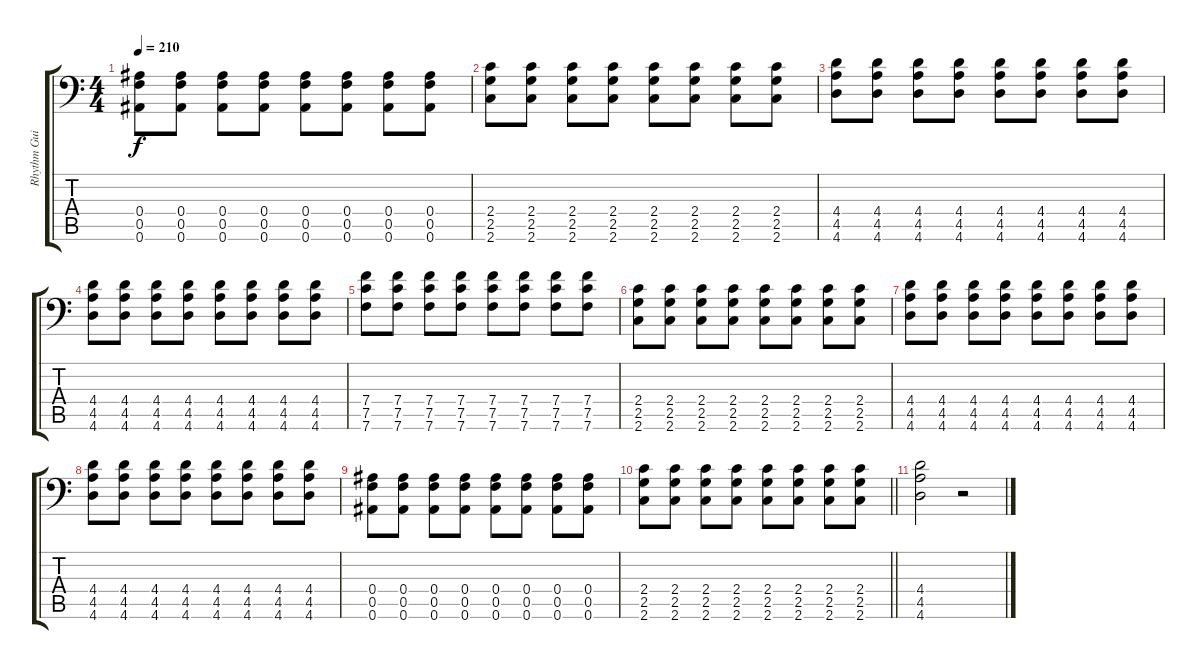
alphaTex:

\track ("Rhythm Guitar: Chris Di Carlo" "Rhythm Gui") {instrument distortionguitar}
\staff {score tabs}
\tuning (C4 G3 Eb3 Bb2 F2 Bb1) {hide}
\ts (4 4)
\tempo 210
\clef f4
\ks c
(0.4 0.5 0.6).8{dy f} (0.4 0.5 0.6).8 (0.4 0.5 0.6).8 (0.4 0.5 0.6).8 (0.4 0.5 0.6).8 (0.4 0.5 0.6).8 (0.4 0.5 0.6).8 (0.4 0.5 0.6).8 |
(2.4 2.5 2.6).8 (2.4 2.5 2.6).8 (2.4 2.5 2.6).8 (2.4 2.5 2.6).8 (2.4 2.5 2.6).8 (2.4 2.5 2.6).8 (2.4 2.5 2.6).8 (2.4 2.5 2.6).8 |
(4.4 4.5 4.6).8 (4.4 4.5 4.6).8 (4.4 4.5 4.6).8 (4.4 4.5 4.6).8 (4.4 4.5 4.6).8 (4.4 4.5 4.6).8 (4.4 4.5 4.6).8 (4.4 4.5 4.6).8 |
(4.4 4.5 4.6).8 (4.4 4.5 4.6).8 (4.4 4.5 4.6).8 (4.4 4.5 4.6).8 (4.4 4.5 4.6).8 (4.4 4.5 4.6).8 (4.4 4.5 4.6).8 (4.4 4.5 4.6).8 |
(7.4 7.5 7.6).8 (7.4 7.5 7.6).8 (7.4 7.5 7.6).8 (7.4 7.5 7.6).8 (7.4 7.5 7.6).8 (7.4 7.5 7.6).8 (7.4 7.5 7.6).8 (7.4 7.5 7.6).8 |
(2.4 2.5 2.6).8 (2.4 2.5 2.6).8 (2.4 2.5 2.6).8 (2.4 2.5 2.6).8 (2.4 2.5 2.6).8 (2.4 2.5 2.6).8 (2.4 2.5 2.6).8 (2.4 2.5 2.6).8 |
(4.4 4.5 4.6).8 (4.4 4.5 4.6).8 (4.4 4.5 4.6).8 (4.4 4.5 4.6).8 (4.4 4.5 4.6).8 (4.4 4.5 4.6).8 (4.4 4.5 4.6).8 (4.4 4.5 4.6).8 |
(4.4 4.5 4.6).8 (4.4 4.5 4.6).8 (4.4 4.5 4.6).8 (4.4 4.5 4.6).8 (4.4 4.5 4.6).8 (4.4 4.5 4.6).8 (4.4 4.5 4.6).8 (4.4 4.5 4.6).8 |
(0.4 0.5 0.6).8 (0.4 0.5 0.6).8 (0.4 0.5 0.6).8 (0.4 0.5 0.6).8 (0.4 0.5 0.6).8 (0.4 0.5 0.6).8 (0.4 0.5 0.6).8 (0.4 0.5 0.6).8 |
\barLineRight lightlight
(2.4 2.5 2.6).8 (2.4 2.5 2.6).8 (2.4 2.5 2.6).8 (2.4 2.5 2.6).8 (2.4 2.5 2.6).8 (2.4 2.5 2.6).8 (2.4 2.5 2.6).8 (2.4 2.5 2.6).8 |
(4.4 4.5 4.6).2 r.2
